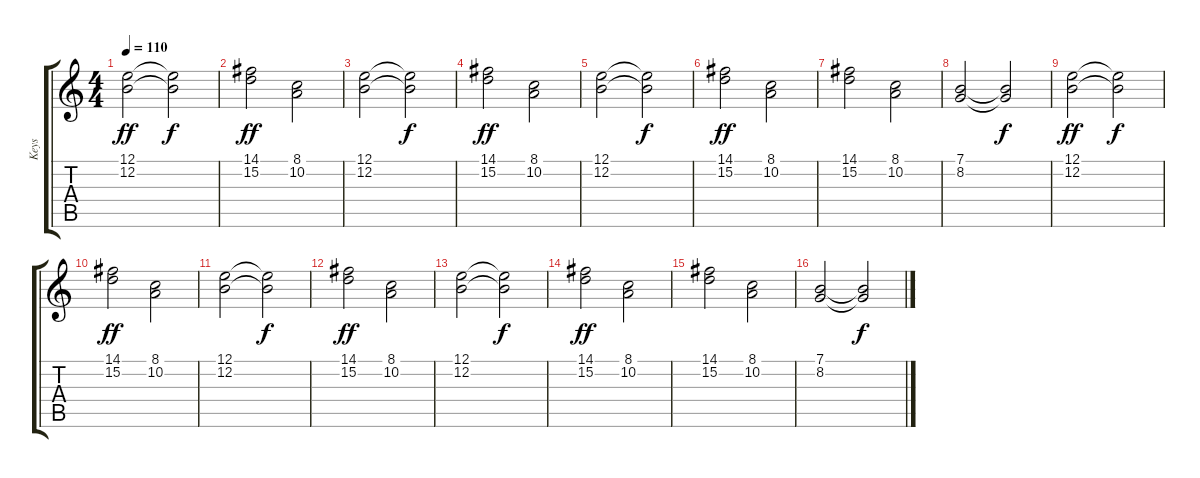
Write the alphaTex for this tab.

\track ("Keys" "Keys") {instrument synthstrings1}
\staff {score tabs}
\tuning (E4 B3 G3 D3 A2 E2) {hide}
\ts (4 4)
\tempo 110
\clef g2
\ks c
(12.1 12.2).2{dy ff} (12.1{t} 12.2{t}).2{dy f} |
(14.1 15.2).2{dy ff} (8.1 10.2).2 |
(12.1 12.2).2 (12.1{t} 12.2{t}).2{dy f} |
(14.1 15.2).2{dy ff} (8.1 10.2).2 |
(12.1 12.2).2 (12.1{t} 12.2{t}).2{dy f} |
(14.1 15.2).2{dy ff} (8.1 10.2).2 |
(14.1 15.2).2 (8.1 10.2).2 |
(7.1 8.2).2 (7.1{t} 8.2{t}).2{dy f} |
(12.1 12.2).2{dy ff volume 11} (12.1{t} 12.2{t}).2{dy f} |
(14.1 15.2).2{dy ff} (8.1 10.2).2 |
(12.1 12.2).2 (12.1{t} 12.2{t}).2{dy f} |
(14.1 15.2).2{dy ff} (8.1 10.2).2 |
(12.1 12.2).2 (12.1{t} 12.2{t}).2{dy f} |
(14.1 15.2).2{dy ff} (8.1 10.2).2 |
(14.1 15.2).2 (8.1 10.2).2 |
(7.1 8.2).2 (7.1{t} 8.2{t}).2{dy f}
